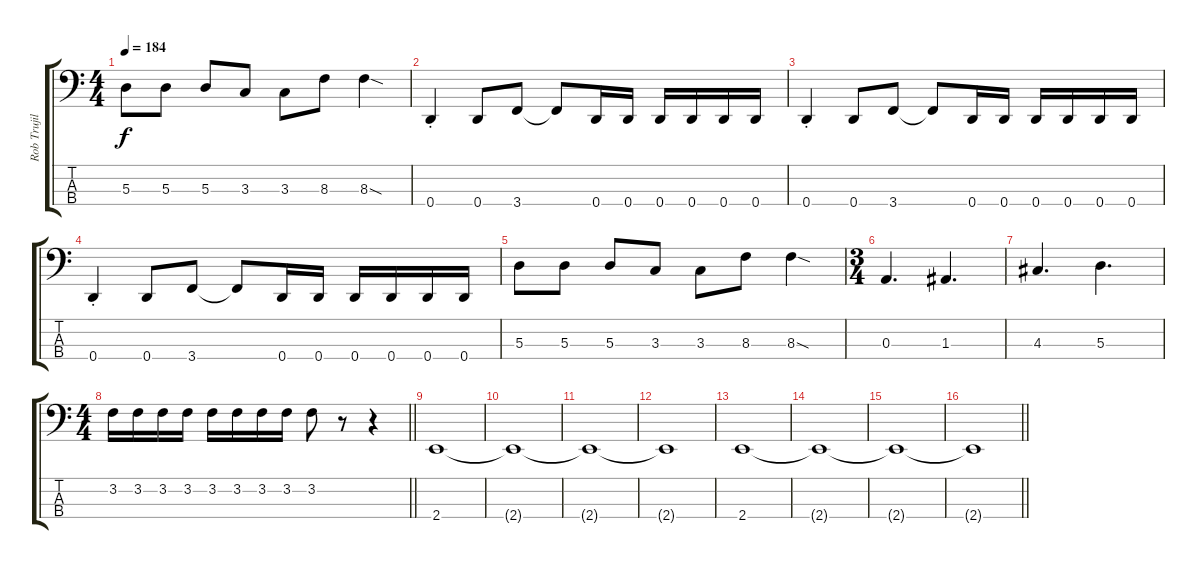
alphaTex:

\track ("Rob Trujilo" "Rob Trujil") {instrument electricbassfinger}
\staff {score tabs}
\tuning (G2 D2 A1 D1) {hide}
\ts (4 4)
\tempo 184
\clef f4
\ks c
5.3.8{dy f} 5.3.8 5.3.8 3.3.8 3.3.8 8.3.8 8.3{sod}.4 |
0.4{st}.4 0.4.8 3.4.8 3.4{t}.8 0.4.16 0.4.16 0.4.16 0.4.16 0.4.16 0.4.16 |
0.4{st}.4 0.4.8 3.4.8 3.4{t}.8 0.4.16 0.4.16 0.4.16 0.4.16 0.4.16 0.4.16 |
0.4{st}.4 0.4.8 3.4.8 3.4{t}.8 0.4.16 0.4.16 0.4.16 0.4.16 0.4.16 0.4.16 |
5.3.8 5.3.8 5.3.8 3.3.8 3.3.8 8.3.8 8.3{sod}.4 |
\ts (3 4)
0.3.4{d} 1.3.4{d} |
4.3.4{d} 5.3.4{d} |
\ts (4 4)
\barLineRight lightlight
3.2.16 3.2.16 3.2.16 3.2.16 3.2.16 3.2.16 3.2.16 3.2.16 3.2.8 r.8 r.4 |
\section ("" "")
2.4.1 |
2.4{t}.1 |
2.4{t}.1 |
2.4{t}.1 |
2.4.1 |
2.4{t}.1 |
2.4{t}.1 |
\barLineRight lightlight
2.4{t}.1
